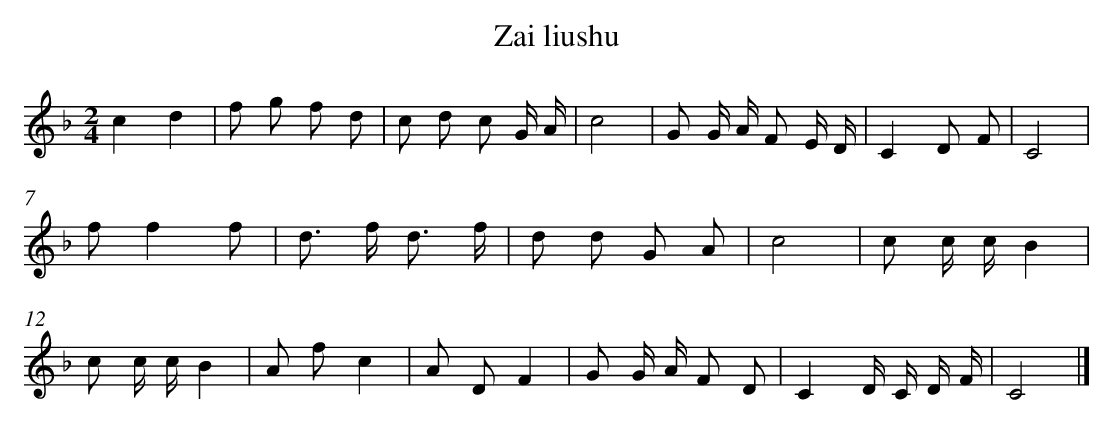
X:1
T: Zai liushu
L: 1/8
M: 2/4
K: F
c2d2 [I:setbarnb 1]|
f g f d |
c d c G/ A/ |
c4 |
G G/ A/ F E/ D/ |
C2D F |
C4 |
ff2f |
d> f d3/ f/ |
d d G A |
c4 |
c c/ c/B2 |
c c/ c/B2 |
A fc2 |
A DF2 |
G G/ A/ F D |
C2D/ C/ D/ F/ |
C4 |]
